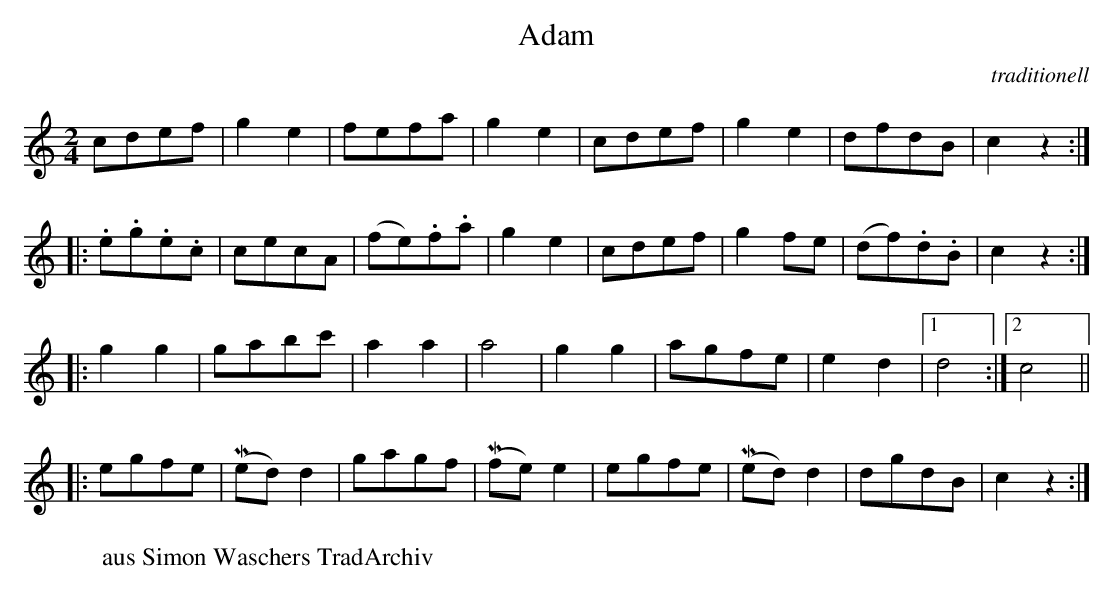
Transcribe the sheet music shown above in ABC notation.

X:1
T:Adam
C:traditionell
M:2/4
L:1/8
K:C
cdef | g2e2 | fefa | g2e2 |\
cdef | g2e2 | dfdB| c2z2 :|
|:\
.e.g.e.c | cecA | (fe).f.a | g2e2 |\
cdef | g2 fe | (df).d.B | c2z2 :|
|:\
g2 g2 | gabc' | a2a2 | a4 |\
g2 g2 | agfe | e2d2 |1 d4 :|\
					[2 c4 ||
|:\
egfe | (Med) d2 | gagf |(Mfe)e2 |\
egfe | (Med) d2 | dgdB |c2z2 :|
W:aus Simon Waschers TradArchiv
